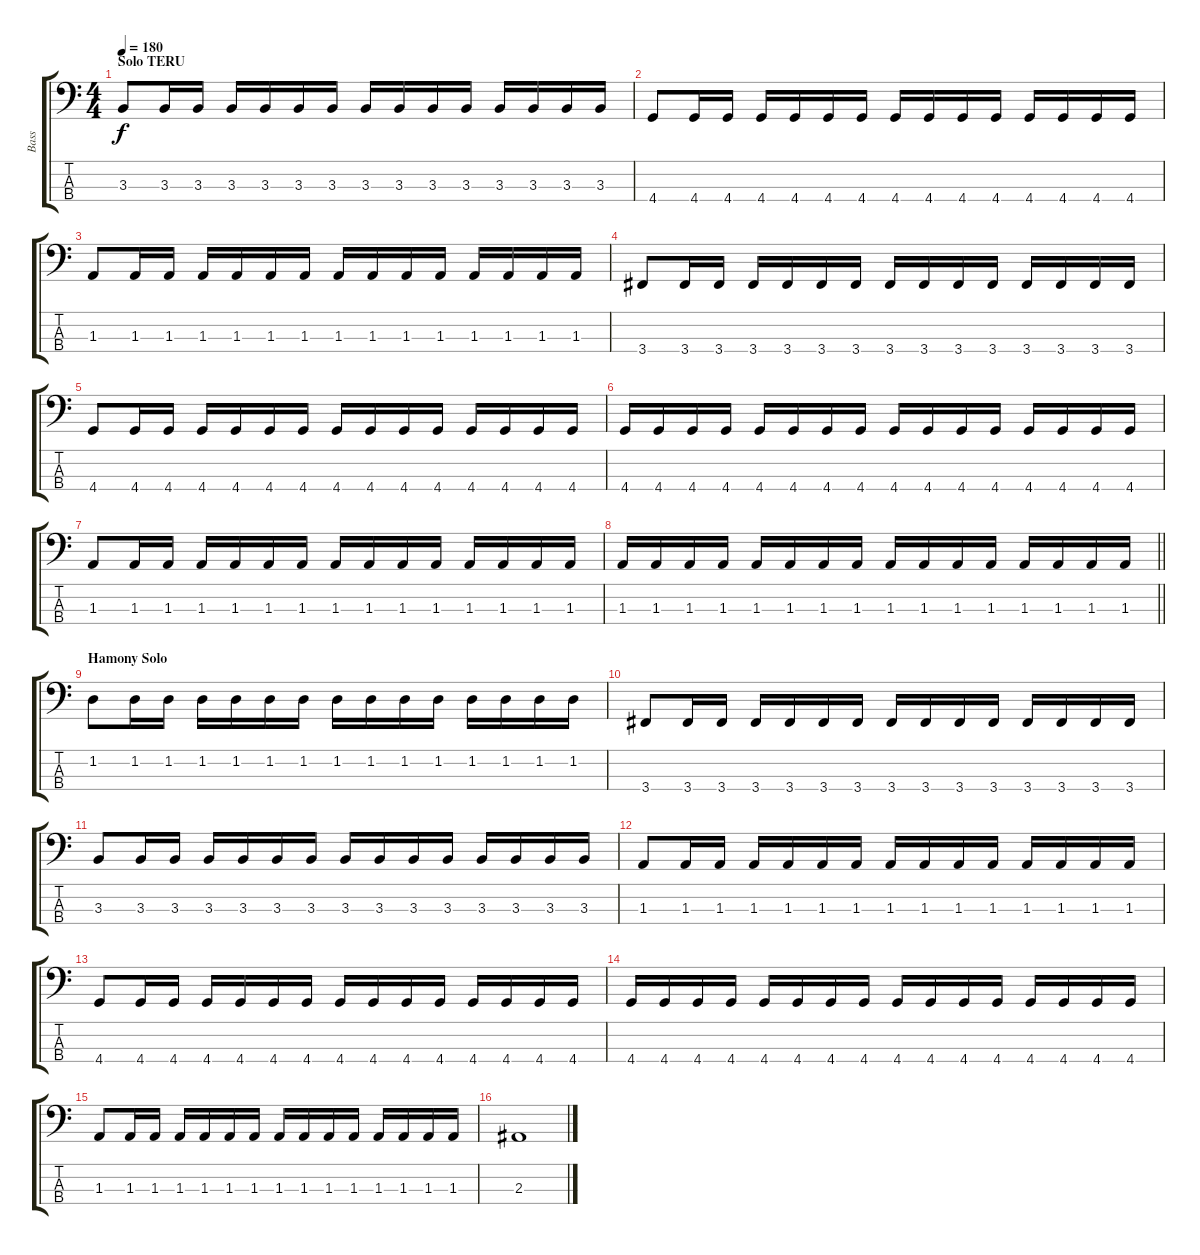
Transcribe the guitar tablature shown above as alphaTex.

\track ("Bass" "Bass") {instrument electricbassfinger}
\staff {score tabs}
\tuning (Gb2 Db2 Ab1 Eb1) {hide}
\ts (4 4)
\section ("" "Solo TERU")
\tempo 180
\clef f4
\ks c
3.3.8{dy f} 3.3.16 3.3.16 3.3.16 3.3.16 3.3.16 3.3.16 3.3.16 3.3.16 3.3.16 3.3.16 3.3.16 3.3.16 3.3.16 3.3.16 |
4.4.8 4.4.16 4.4.16 4.4.16 4.4.16 4.4.16 4.4.16 4.4.16 4.4.16 4.4.16 4.4.16 4.4.16 4.4.16 4.4.16 4.4.16 |
1.3.8 1.3.16 1.3.16 1.3.16 1.3.16 1.3.16 1.3.16 1.3.16 1.3.16 1.3.16 1.3.16 1.3.16 1.3.16 1.3.16 1.3.16 |
3.4.8 3.4.16 3.4.16 3.4.16 3.4.16 3.4.16 3.4.16 3.4.16 3.4.16 3.4.16 3.4.16 3.4.16 3.4.16 3.4.16 3.4.16 |
4.4.8 4.4.16 4.4.16 4.4.16 4.4.16 4.4.16 4.4.16 4.4.16 4.4.16 4.4.16 4.4.16 4.4.16 4.4.16 4.4.16 4.4.16 |
4.4.16 4.4.16 4.4.16 4.4.16 4.4.16 4.4.16 4.4.16 4.4.16 4.4.16 4.4.16 4.4.16 4.4.16 4.4.16 4.4.16 4.4.16 4.4.16 |
1.3.8 1.3.16 1.3.16 1.3.16 1.3.16 1.3.16 1.3.16 1.3.16 1.3.16 1.3.16 1.3.16 1.3.16 1.3.16 1.3.16 1.3.16 |
\barLineRight lightlight
1.3.16 1.3.16 1.3.16 1.3.16 1.3.16 1.3.16 1.3.16 1.3.16 1.3.16 1.3.16 1.3.16 1.3.16 1.3.16 1.3.16 1.3.16 1.3.16 |
\section ("" "Hamony Solo")
1.2.8 1.2.16 1.2.16 1.2.16 1.2.16 1.2.16 1.2.16 1.2.16 1.2.16 1.2.16 1.2.16 1.2.16 1.2.16 1.2.16 1.2.16 |
3.4.8 3.4.16 3.4.16 3.4.16 3.4.16 3.4.16 3.4.16 3.4.16 3.4.16 3.4.16 3.4.16 3.4.16 3.4.16 3.4.16 3.4.16 |
3.3.8 3.3.16 3.3.16 3.3.16 3.3.16 3.3.16 3.3.16 3.3.16 3.3.16 3.3.16 3.3.16 3.3.16 3.3.16 3.3.16 3.3.16 |
1.3.8 1.3.16 1.3.16 1.3.16 1.3.16 1.3.16 1.3.16 1.3.16 1.3.16 1.3.16 1.3.16 1.3.16 1.3.16 1.3.16 1.3.16 |
4.4.8 4.4.16 4.4.16 4.4.16 4.4.16 4.4.16 4.4.16 4.4.16 4.4.16 4.4.16 4.4.16 4.4.16 4.4.16 4.4.16 4.4.16 |
4.4.16 4.4.16 4.4.16 4.4.16 4.4.16 4.4.16 4.4.16 4.4.16 4.4.16 4.4.16 4.4.16 4.4.16 4.4.16 4.4.16 4.4.16 4.4.16 |
1.3.8 1.3.16 1.3.16 1.3.16 1.3.16 1.3.16 1.3.16 1.3.16 1.3.16 1.3.16 1.3.16 1.3.16 1.3.16 1.3.16 1.3.16 |
2.3.1
